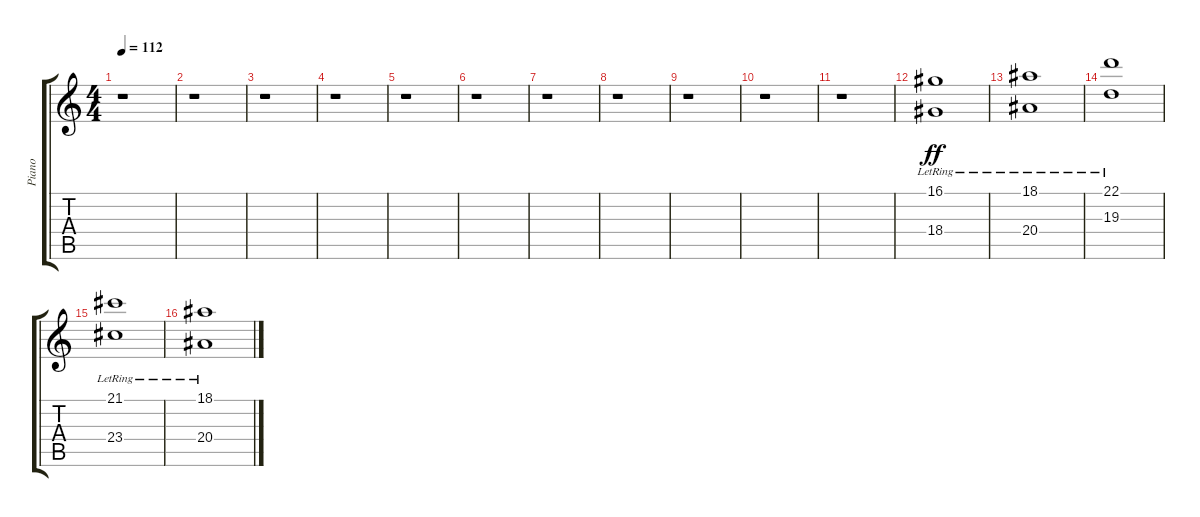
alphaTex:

\track ("Piano" "Piano") {instrument acousticgrandpiano}
\staff {score tabs}
\tuning (E4 B3 G3 D3 A2 E2) {hide}
\ts (4 4)
\tempo 112
\clef g2
\ks c
r.1{dy ff} |
r.1 |
r.1 |
r.1 |
r.1 |
r.1 |
r.1 |
r.1 |
r.1 |
r.1 |
r.1 |
(16.1{lr} 18.4{lr}).1 |
(18.1{lr} 20.4{lr}).1 |
(22.1{lr} 19.3{lr}).1 |
(21.1{lr} 23.4{lr}).1 |
(18.1{lr} 20.4{lr}).1
